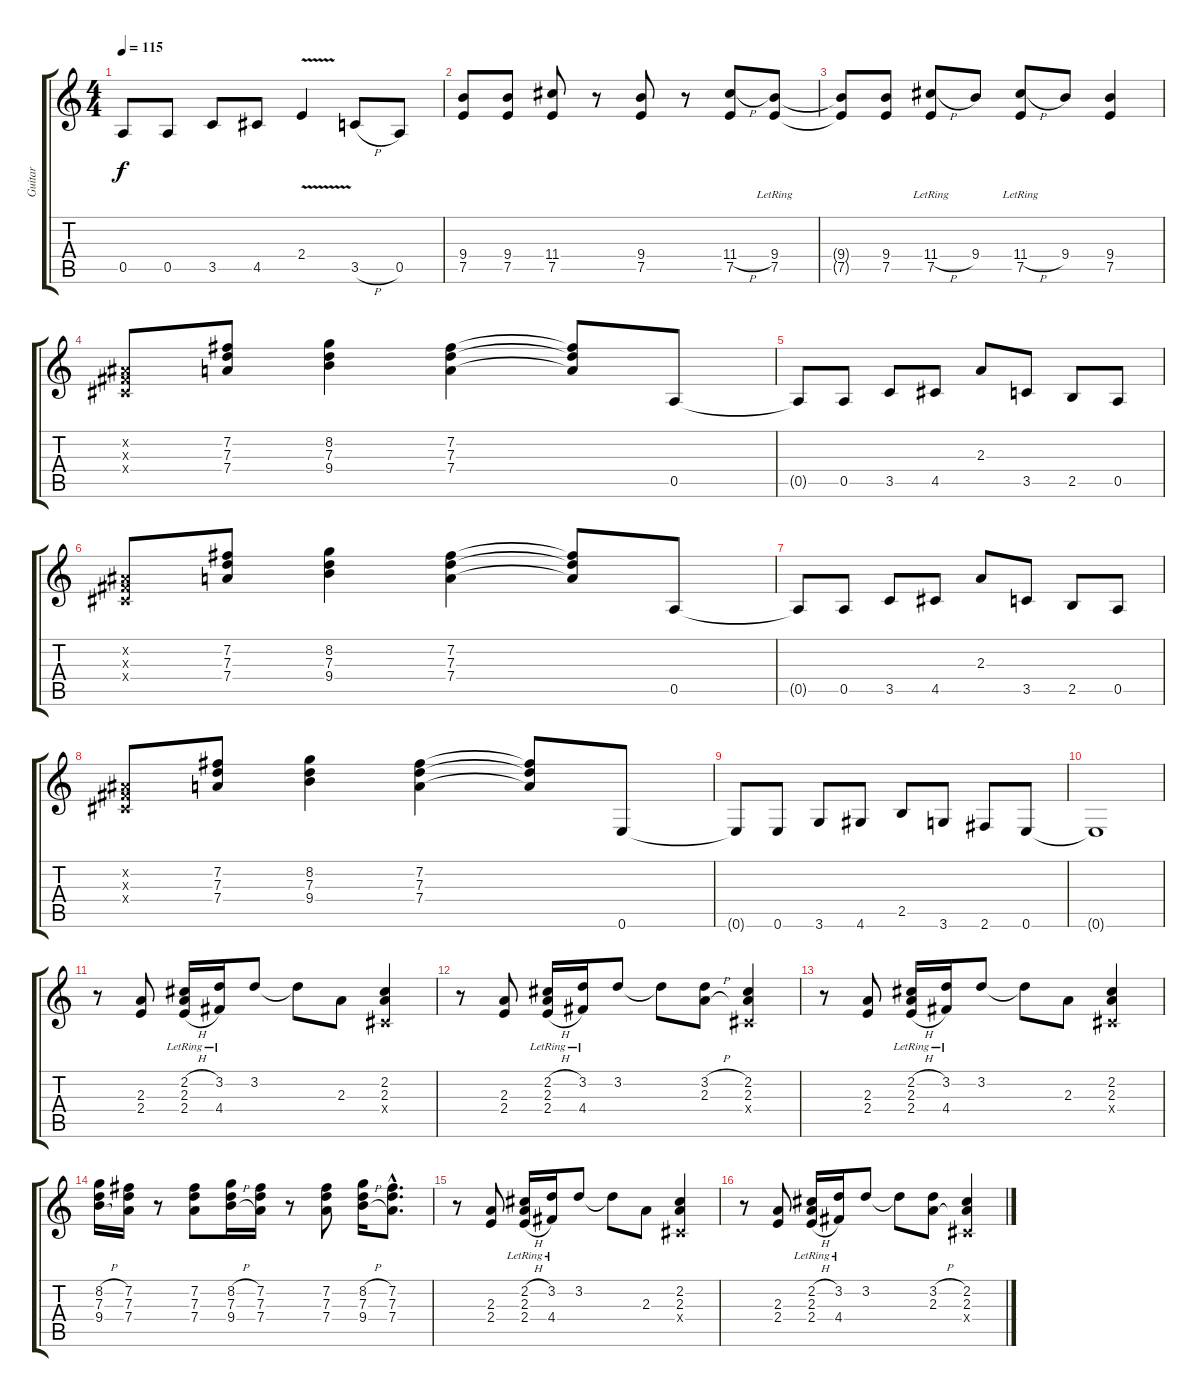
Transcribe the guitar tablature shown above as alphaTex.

\track ("Guitar" "Guitar") {instrument overdrivenguitar}
\staff {score tabs}
\tuning (E4 B3 G3 D3 A2 E2) {hide}
\ts (4 4)
\tempo 115
\clef g2
\ks c
0.5{t}.8{dy f} 0.5.8 3.5.8 4.5.8 2.4{v}.4 3.5{h}.8 0.5.8 |
(9.4 7.5).8 (9.4 7.5).8 (11.4 7.5).8 r.8 (9.4 7.5).8 r.8 (11.4{h} 7.5).8 (9.4 7.5{lr}).8 |
(9.4{t} 7.5{t}).8 (9.4 7.5).8 (11.4{h} 7.5{lr}).8 9.4.8 (11.4{h} 7.5{lr}).8 9.4.8 (9.4 7.5).4 |
(-1.2{x} -1.3{x} -1.4{x}).8 (7.2 7.3 7.4).8 (8.2 7.3 9.4).4 (7.2 7.3 7.4).4 (7.2{t} 7.3{t} 7.4{t}).8 0.5.8 |
0.5{t}.8 0.5.8 3.5.8 4.5.8 2.3.8 3.5.8 2.5.8 0.5.8 |
(-1.2{x} -1.3{x} -1.4{x}).8 (7.2 7.3 7.4).8 (8.2 7.3 9.4).4 (7.2 7.3 7.4).4 (7.2{t} 7.3{t} 7.4{t}).8 0.5.8 |
0.5{t}.8 0.5.8 3.5.8 4.5.8 2.3.8 3.5.8 2.5.8 0.5.8 |
(-1.2{x} -1.3{x} -1.4{x}).8 (7.2 7.3 7.4).8 (8.2 7.3 9.4).4 (7.2 7.3 7.4).4 (7.2{t} 7.3{t} 7.4{t}).8 0.6.8 |
0.6{t}.8 0.6.8 3.6.8 4.6.8 2.5.8 3.6.8 2.6.8 0.6.8 |
0.6{t}.1 |
r.8 (2.3 2.4).8 (2.2{h} 2.3{lr} 2.4{h}).16 (3.2 4.4{lr}).16 3.2.8 3.2{t}.8 2.3.8 (2.2 2.3 -1.4{x}).4 |
r.8 (2.3 2.4).8 (2.2{h} 2.3{lr} 2.4{h}).16 (3.2 4.4{lr}).16 3.2.8 3.2{t}.8 (3.2{h} 2.3{h}).8 (2.2 2.3 -1.4{x}).4 |
r.8 (2.3 2.4).8 (2.2{h} 2.3{lr} 2.4{h}).16 (3.2 4.4{lr}).16 3.2.8 3.2{t}.8 2.3.8 (2.2 2.3 -1.4{x}).4 |
(8.2{h} 7.3 9.4{h}).16 (7.2 7.3 7.4).16 r.8 (7.2 7.3 7.4).8 (8.2{h} 7.3 9.4{h}).16 (7.2 7.3 7.4).16 r.8 (7.2 7.3 7.4).8 (8.2{h} 7.3 9.4{h}).16 (7.2{hac} 7.3{hac} 7.4{hac}).8{d} |
r.8 (2.3 2.4).8 (2.2{h} 2.3{lr} 2.4{h}).16 (3.2 4.4{lr}).16 3.2.8 3.2{t}.8 2.3.8 (2.2 2.3 -1.4{x}).4 |
r.8 (2.3 2.4).8 (2.2{h} 2.3{lr} 2.4{h}).16 (3.2 4.4{lr}).16 3.2.8 3.2{t}.8 (3.2{h} 2.3{h}).8 (2.2 2.3 -1.4{x}).4
